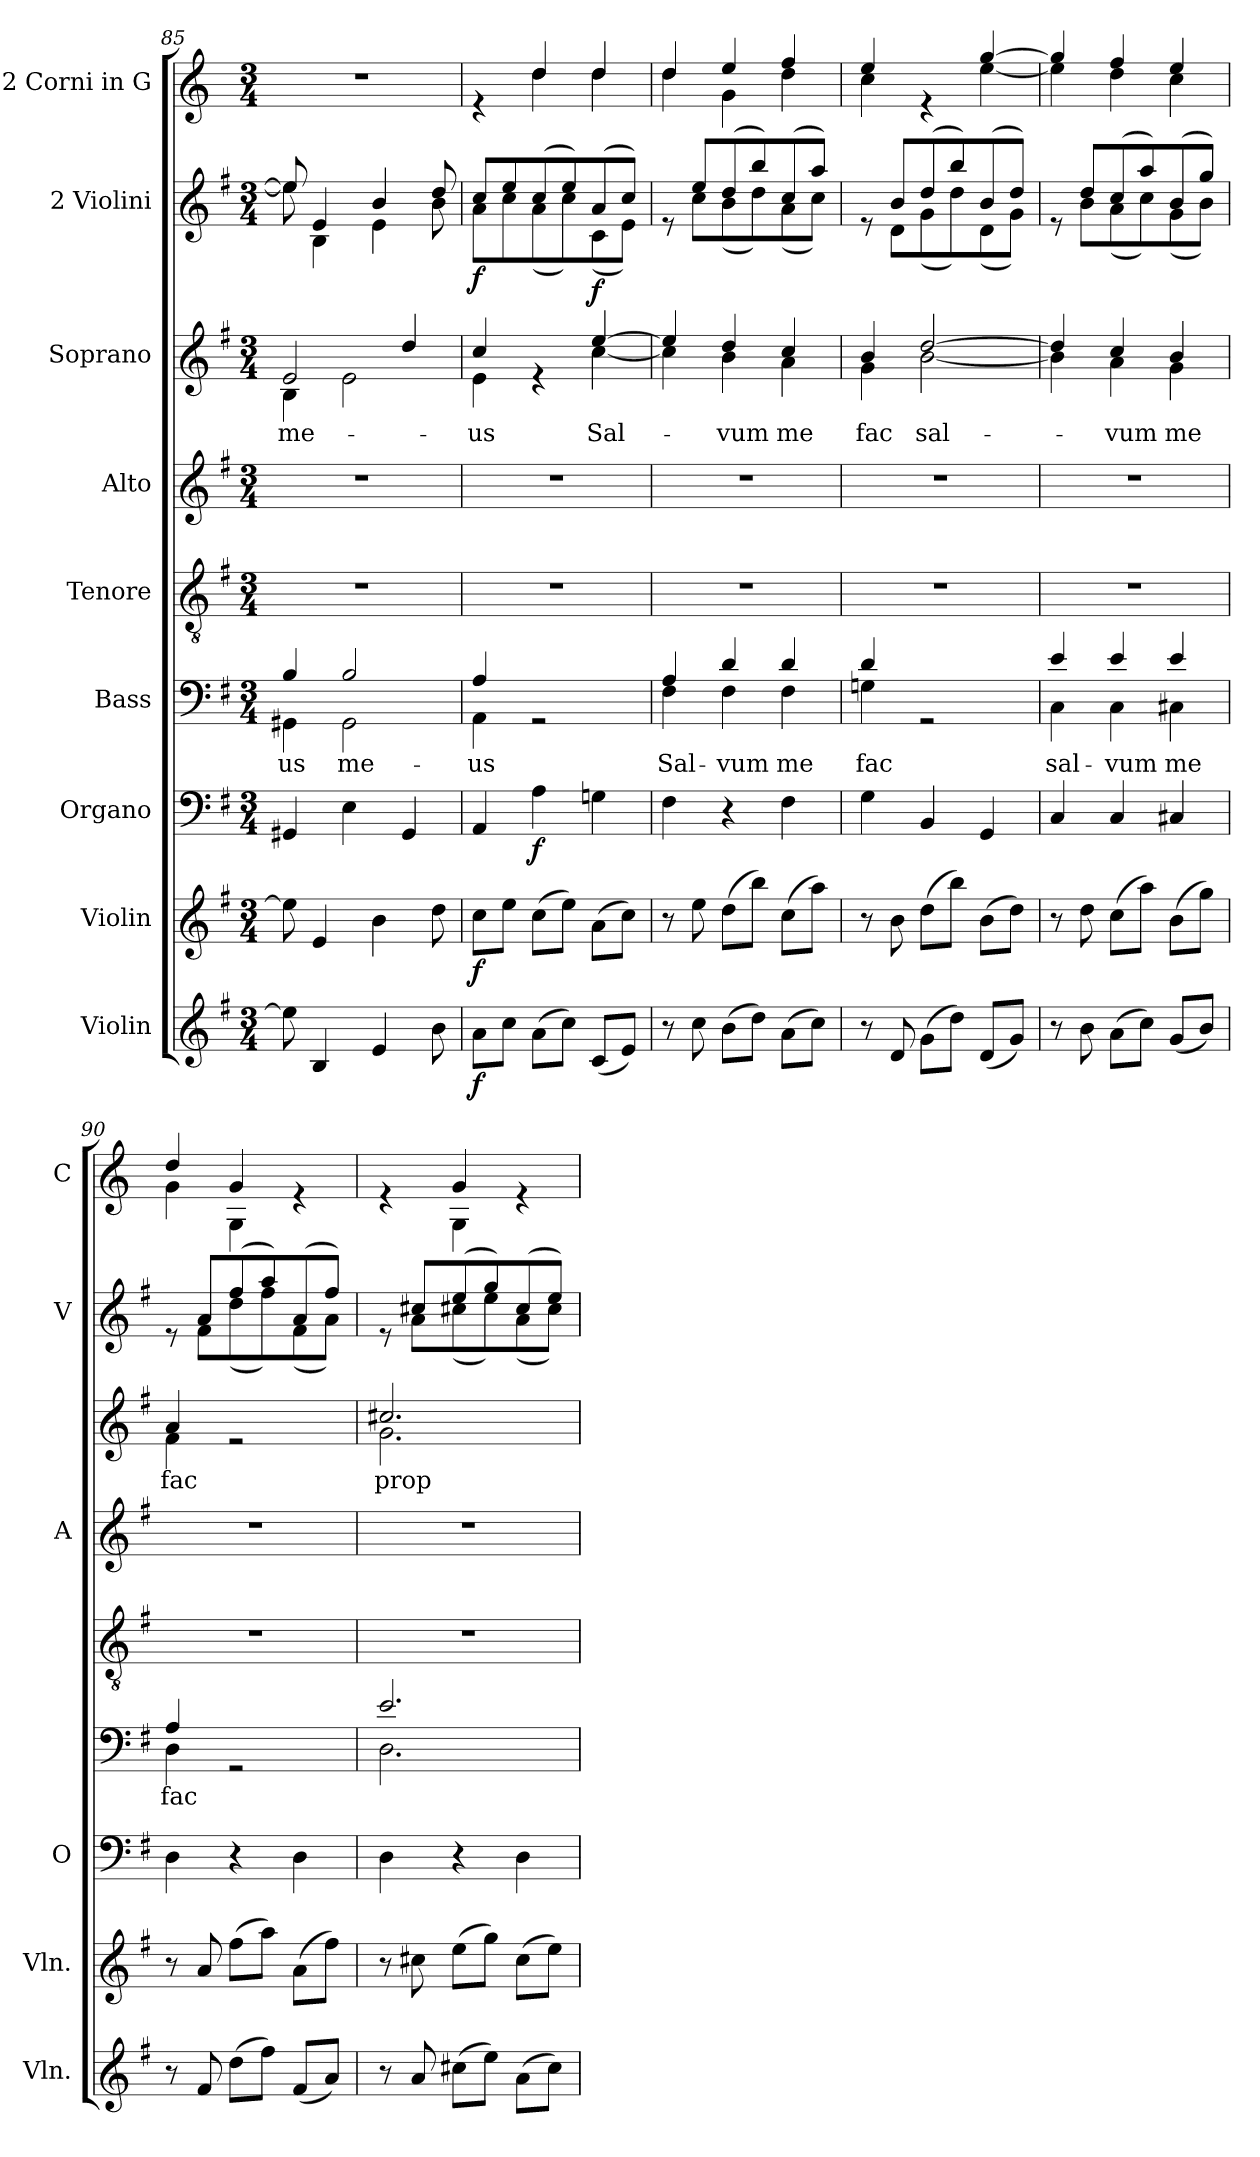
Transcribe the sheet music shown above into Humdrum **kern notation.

**kern	**dynam	**kern	**dynam	**kern	**dynam	**kern	**text	**kern	**kern	**kern	**text	**dynam	**kern	**dynam	**kern
*part9	*part9	*part8	*part8	*part7	*part7	*part6	*part6	*part5	*part4	*part3	*part3	*part3	*part2	*part2	*part1
*staff9	*staff9	*staff8	*staff8	*staff7	*staff7	*staff6	*staff6	*staff5	*staff4	*staff3	*staff3	*staff3	*staff2	*staff2	*staff1
*I"Violin	*	*I"Violin	*	*I"Organo	*	*I"Bass	*	*I"Tenore	*I"Alto	*I"Soprano	*	*	*I"2 Violini	*	*I"2 Corni in G
*I'Vln.	*	*I'Vln.	*	*I'O	*	*	*	*	*I'A	*	*	*	*I'V	*	*I'C
!!LO:LB:g=z
*clefG2	*	*clefG2	*	*clefF4	*	*clefF4	*	*clefGv2	*clefG2	*clefG2	*	*	*clefG2	*	*clefG2
*	*	*	*	*	*	*	*	*	*	*	*	*	*	*	*ITrd3c5
*k[f#]	*	*k[f#]	*	*k[f#]	*	*k[f#]	*	*k[f#]	*k[f#]	*k[f#]	*	*	*k[f#]	*	*k[f#]
*M3/4	*	*M3/4	*	*M3/4	*	*M3/4	*	*M3/4	*M3/4	*M3/4	*	*	*M3/4	*	*M3/4
=85	=85	=85	=85	=85	=85	=85	=85	=85	=85	=85	=85	=85	=85	=85	=85
*	*	*	*	*	*	*^	*	*	*	*	*	*	*	*	*
!	!	!	!	!	!	!	!	!LO:LY:b	!	!	!	!LO:LY:b	!	!	!	!
*	*	*	*	*	*	*	*	*	*	*	*^	*	*	*^	*	*
8ee\]	.	8ee\]	.	4GG#X/	.	4B/	4GG#X\	-us	2.r	2.r	2e/	4B\	me-	.	8ee/]	8ee\]	.	2.r
4B/	.	4e/	.	.	.	.	.	.	.	.	.	.	.	.	4e/	4B\	.	.
!	!	!	!	!	!	!	!	!LO:LY:b	!	!	!	!	!	!	!	!	!	!
.	.	.	.	4E\	.	2B/	2GG#\	me-	.	.	.	2e\	.	.	.	.	.	.
4e/	.	4b\	.	.	.	.	.	.	.	.	.	.	.	.	4b/	4e\	.	.
.	.	.	.	4GG#/	.	.	.	.	.	.	4dd/	.	.	.	.	.	.	.
8b\	.	8dd\	.	.	.	.	.	.	.	.	.	.	.	.	8dd/	8b\	.	.
=86	=86	=86	=86	=86	=86	=86	=86	=86	=86	=86	=86	=86	=86	=86	=86	=86	=86	=86
!	!LO:DY:b	!	!LO:DY:b	!	!	!	!	!LO:LY:b	!	!	!	!	!LO:LY:b	!	!	!	!LO:DY:b	!
*	*	*	*	*	*	*	*	*	*	*	*	*	*	*	*	*	*	*^
8a\L	f	8cc\L	f	4AA/	.	4A/	4AA\	-us	2.r	2.r	4cc/	4e\	-us	.	8cc/L	8a\L	f	4re	4ryy
8cc\J	.	8ee\J	.	.	.	.	.	.	.	.	.	.	.	.	8ee/	8cc\	.	.	.
!	!	!	!	!	!LO:DY:b	!	!	!	!	!	!	!	!	!	!	!	!	!	!
(8a\L	.	(8cc\L	.	4A\	f	2rGG	2ryy	.	.	.	4re	4ryy	.	.	(8cc/	(8a\	.	4a/	4a\
8cc\J)	.	8ee\J)	.	.	.	.	.	.	.	.	.	.	.	.	8ee/)	8cc\)	.	.	.
!	!	!	!	!	!	!	!	!	!	!	!	!	!LO:LY:b	!LO:DY:b	!	!	!	!	!
(8c/L	.	(8a\L	.	4Gn\	.	.	.	.	.	.	[4ee/	[4cc\	Sal-	f	(8a/	(8c\	.	4a/	4a\
8e/J)	.	8cc\J)	.	.	.	.	.	.	.	.	.	.	.	.	8cc/J)	8e\J)	.	.	.
=87	=87	=87	=87	=87	=87	=87	=87	=87	=87	=87	=87	=87	=87	=87	=87	=87	=87	=87	=87
!	!	!	!	!	!	!	!	!LO:LY:b	!	!	!	!	!	!	!	!	!	!	!
8r	.	8r	.	4F#\	.	4A/	4F#\	Sal-	2.r	2.r	4ee/]	4cc\]	.	.	8re	8ryy	.	4a/	4a\
8cc\	.	8ee\	.	.	.	.	.	.	.	.	.	.	.	.	8ee/L	8cc\L	.	.	.
!	!	!	!	!	!	!	!	!LO:LY:b	!	!	!	!	!LO:LY:b	!	!	!	!	!	!
(8b\L	.	(8dd\L	.	4r	.	4d/	4F#\	-vum	.	.	4dd/	4b\	-vum	.	(8dd/	(8b\	.	4b/	4d\
8dd\J)	.	8bb\J)	.	.	.	.	.	.	.	.	.	.	.	.	8bb/)	8dd\)	.	.	.
!	!	!	!	!	!	!	!	!LO:LY:b	!	!	!	!	!LO:LY:b	!	!	!	!	!	!
(8a\L	.	(8cc\L	.	4F#\	.	4d/	4F#\	me	.	.	4cc/	4a\	me	.	(8cc/	(8a\	.	4cc/	4a\
8cc\J)	.	8aa\J)	.	.	.	.	.	.	.	.	.	.	.	.	8aa/J)	8cc\J)	.	.	.
=88	=88	=88	=88	=88	=88	=88	=88	=88	=88	=88	=88	=88	=88	=88	=88	=88	=88	=88	=88
!	!	!	!	!	!	!	!	!LO:LY:b	!	!	!	!	!LO:LY:b	!	!	!	!	!	!
8r	.	8r	.	4G\	.	4d/	4Gn\	fac	2.r	2.r	4b/	4g\	fac	.	8re	8ryy	.	4b/	4g\
8d/	.	8b\	.	.	.	.	.	.	.	.	.	.	.	.	8b/L	8d\L	.	.	.
!	!	!	!	!	!	!	!	!	!	!	!	!	!LO:LY:b	!	!	!	!	!	!
(8g\L	.	(8dd\L	.	4BB/	.	2rGG	2ryy	.	.	.	[2dd/	[2b\	sal-	.	(8dd/	(8g\	.	4re	4ryy
8dd\J)	.	8bb\J)	.	.	.	.	.	.	.	.	.	.	.	.	8bb/)	8dd\)	.	.	.
(8d/L	.	(8b\L	.	4GG/	.	.	.	.	.	.	.	.	.	.	(8b/	(8d\	.	[4dd/	[4b\
8g/J)	.	8dd\J)	.	.	.	.	.	.	.	.	.	.	.	.	8dd/J)	8g\J)	.	.	.
=89	=89	=89	=89	=89	=89	=89	=89	=89	=89	=89	=89	=89	=89	=89	=89	=89	=89	=89	=89
!	!	!	!	!	!	!	!	!LO:LY:b	!	!	!	!	!	!	!	!	!	!	!
8r	.	8r	.	4C/	.	4e/	4C\	sal-	2.r	2.r	4dd/]	4b\]	.	.	8re	8ryy	.	4dd/]	4b\]
8b\	.	8dd\	.	.	.	.	.	.	.	.	.	.	.	.	8dd/L	8b\L	.	.	.
!	!	!	!	!	!	!	!	!LO:LY:b	!	!	!	!	!LO:LY:b	!	!	!	!	!	!
(8a\L	.	(8cc\L	.	4C/	.	4e/	4C\	-vum	.	.	4cc/	4a\	-vum	.	(8cc/	(8a\	.	4cc/	4a\
8cc\J)	.	8aa\J)	.	.	.	.	.	.	.	.	.	.	.	.	8aa/)	8cc\)	.	.	.
!	!	!	!	!	!	!	!	!LO:LY:b	!	!	!	!	!LO:LY:b	!	!	!	!	!	!
(8g/L	.	(8b\L	.	4C#X/	.	4e/	4C#X\	me	.	.	4b/	4g\	me	.	(8b/	(8g\	.	4b/	4g\
8b/J)	.	8gg\J)	.	.	.	.	.	.	.	.	.	.	.	.	8gg/J)	8b\J)	.	.	.
=90	=90	=90	=90	=90	=90	=90	=90	=90	=90	=90	=90	=90	=90	=90	=90	=90	=90	=90	=90
!	!	!	!	!	!	!	!	!LO:LY:b	!	!	!	!	!LO:LY:b	!	!	!	!	!	!
8r	.	8r	.	4D\	.	4A/	4D\	fac	2.r	2.r	4a/	4f#\	fac	.	8re	8ryy	.	4a/	4d\
8f#/	.	8a/	.	.	.	.	.	.	.	.	.	.	.	.	8a/L	8f#\L	.	.	.
(8dd\L	.	(8ff#\L	.	4r	.	2rGG	2ryy	.	.	.	2re	2ryy	.	.	(8ff#/	(8dd\	.	4d/	4D\
8ff#\J)	.	8aa\J)	.	.	.	.	.	.	.	.	.	.	.	.	8aa/)	8ff#\)	.	.	.
(8f#/L	.	(8a\L	.	4D\	.	.	.	.	.	.	.	.	.	.	(8a/	(8f#\	.	4re	4ryy
8a/J)	.	8ff#\J)	.	.	.	.	.	.	.	.	.	.	.	.	8ff#/J)	8a\J)	.	.	.
=91	=91	=91	=91	=91	=91	=91	=91	=91	=91	=91	=91	=91	=91	=91	=91	=91	=91	=91	=91
!	!	!	!	!	!	!	!	!	!	!	!	!	!LO:LY:b	!	!	!	!	!	!
8r	.	8r	.	4D\	.	2.e/	2.D\	.	2.r	2.r	2.cc#X/	2.g\	prop-	.	8re	8ryy	.	4re	4ryy
8a/	.	8cc#X\	.	.	.	.	.	.	.	.	.	.	.	.	8cc#X/L	8a\L	.	.	.
(8cc#X\L	.	(8ee\L	.	4r	.	.	.	.	.	.	.	.	.	.	(8ee/	(8cc#X\	.	4d/	4D\
8ee\J)	.	8gg\J)	.	.	.	.	.	.	.	.	.	.	.	.	8gg/)	8ee\)	.	.	.
(8a\L	.	(8cc#\L	.	4D\	.	.	.	.	.	.	.	.	.	.	(8cc#/	(8a\	.	4re	4ryy
8cc#\J)	.	8ee\J)	.	.	.	.	.	.	.	.	.	.	.	.	8ee/J)	8cc#\J)	.	.	.
*	*	*	*	*	*	*	*	*	*	*	*v	*v	*	*	*	*	*	*v	*v
*	*	*	*	*	*	*v	*v	*	*	*	*	*	*	*v	*v	*	*
=	=	=	=	=	=	=	=	=	=	=	=	=	=	=	=
*-	*-	*-	*-	*-	*-	*-	*-	*-	*-	*-	*-	*-	*-	*-	*-
